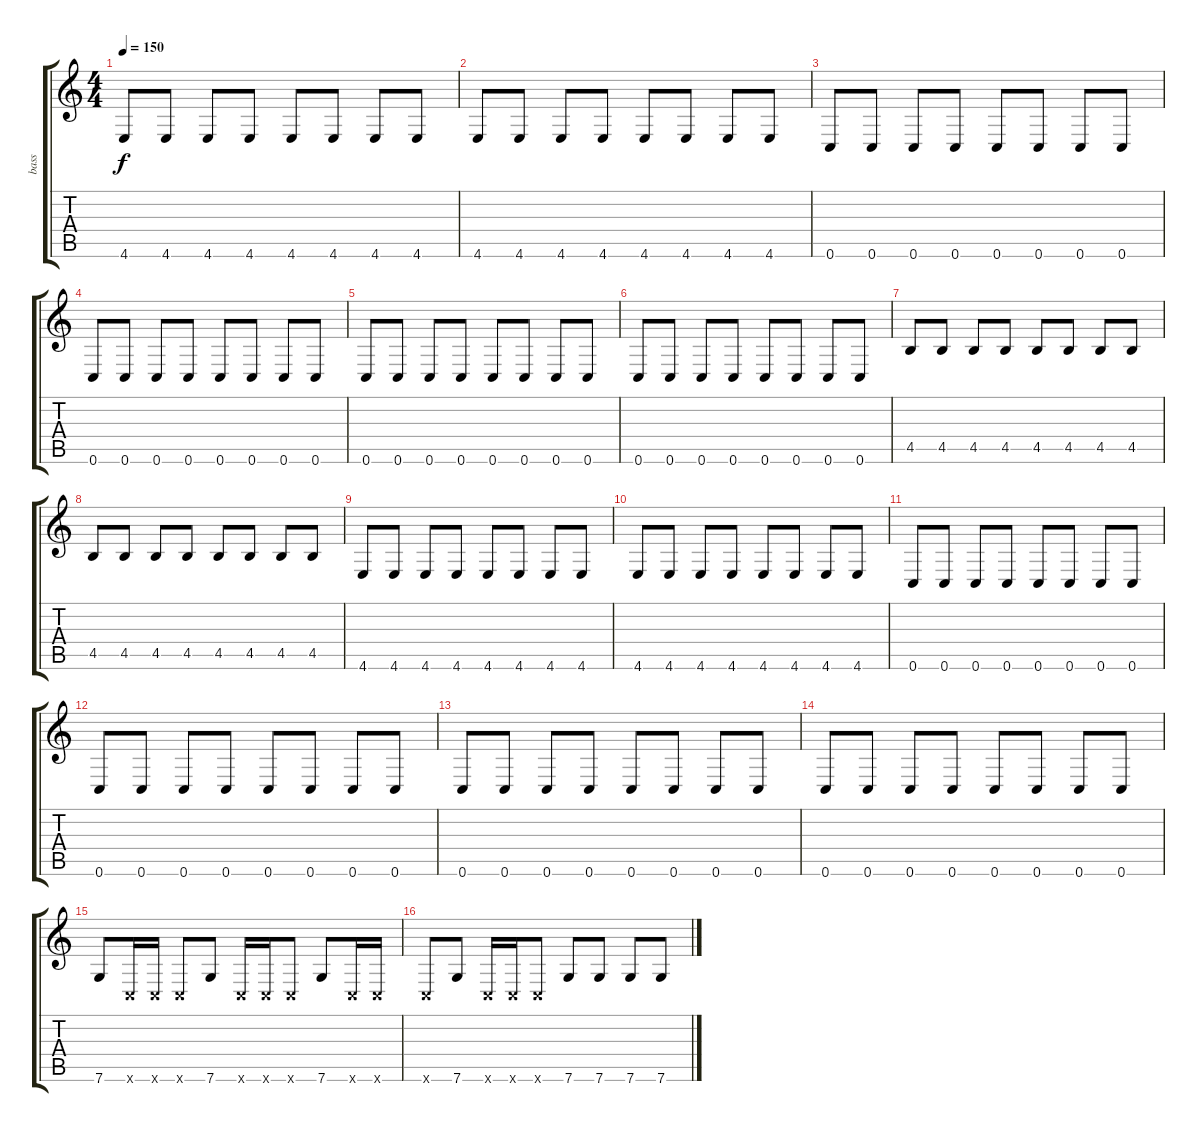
\track ("bass" "bass") {instrument electricbassfinger}
\staff {score tabs}
\tuning (D4 A3 F3 C3 G2 C2) {hide}
\ts (4 4)
\tempo 150
\clef g2
\ks c
4.6.8{dy f} 4.6.8 4.6.8 4.6.8 4.6.8 4.6.8 4.6.8 4.6.8 |
4.6.8 4.6.8 4.6.8 4.6.8 4.6.8 4.6.8 4.6.8 4.6.8 |
0.6.8 0.6.8 0.6.8 0.6.8 0.6.8 0.6.8 0.6.8 0.6.8 |
0.6.8 0.6.8 0.6.8 0.6.8 0.6.8 0.6.8 0.6.8 0.6.8 |
0.6.8 0.6.8 0.6.8 0.6.8 0.6.8 0.6.8 0.6.8 0.6.8 |
0.6.8 0.6.8 0.6.8 0.6.8 0.6.8 0.6.8 0.6.8 0.6.8 |
4.5.8 4.5.8 4.5.8 4.5.8 4.5.8 4.5.8 4.5.8 4.5.8 |
4.5.8 4.5.8 4.5.8 4.5.8 4.5.8 4.5.8 4.5.8 4.5.8 |
4.6.8 4.6.8 4.6.8 4.6.8 4.6.8 4.6.8 4.6.8 4.6.8 |
4.6.8 4.6.8 4.6.8 4.6.8 4.6.8 4.6.8 4.6.8 4.6.8 |
0.6.8 0.6.8 0.6.8 0.6.8 0.6.8 0.6.8 0.6.8 0.6.8 |
0.6.8 0.6.8 0.6.8 0.6.8 0.6.8 0.6.8 0.6.8 0.6.8 |
0.6.8 0.6.8 0.6.8 0.6.8 0.6.8 0.6.8 0.6.8 0.6.8 |
0.6.8 0.6.8 0.6.8 0.6.8 0.6.8 0.6.8 0.6.8 0.6.8 |
7.6.8 0.6{x}.16 0.6{x}.16 0.6{x}.8 7.6.8 0.6{x}.16 0.6{x}.16 0.6{x}.8 7.6.8 0.6{x}.16 0.6{x}.16 |
0.6{x}.8 7.6.8 0.6{x}.16 0.6{x}.16 0.6{x}.8 7.6.8 7.6.8 7.6.8 7.6.8
